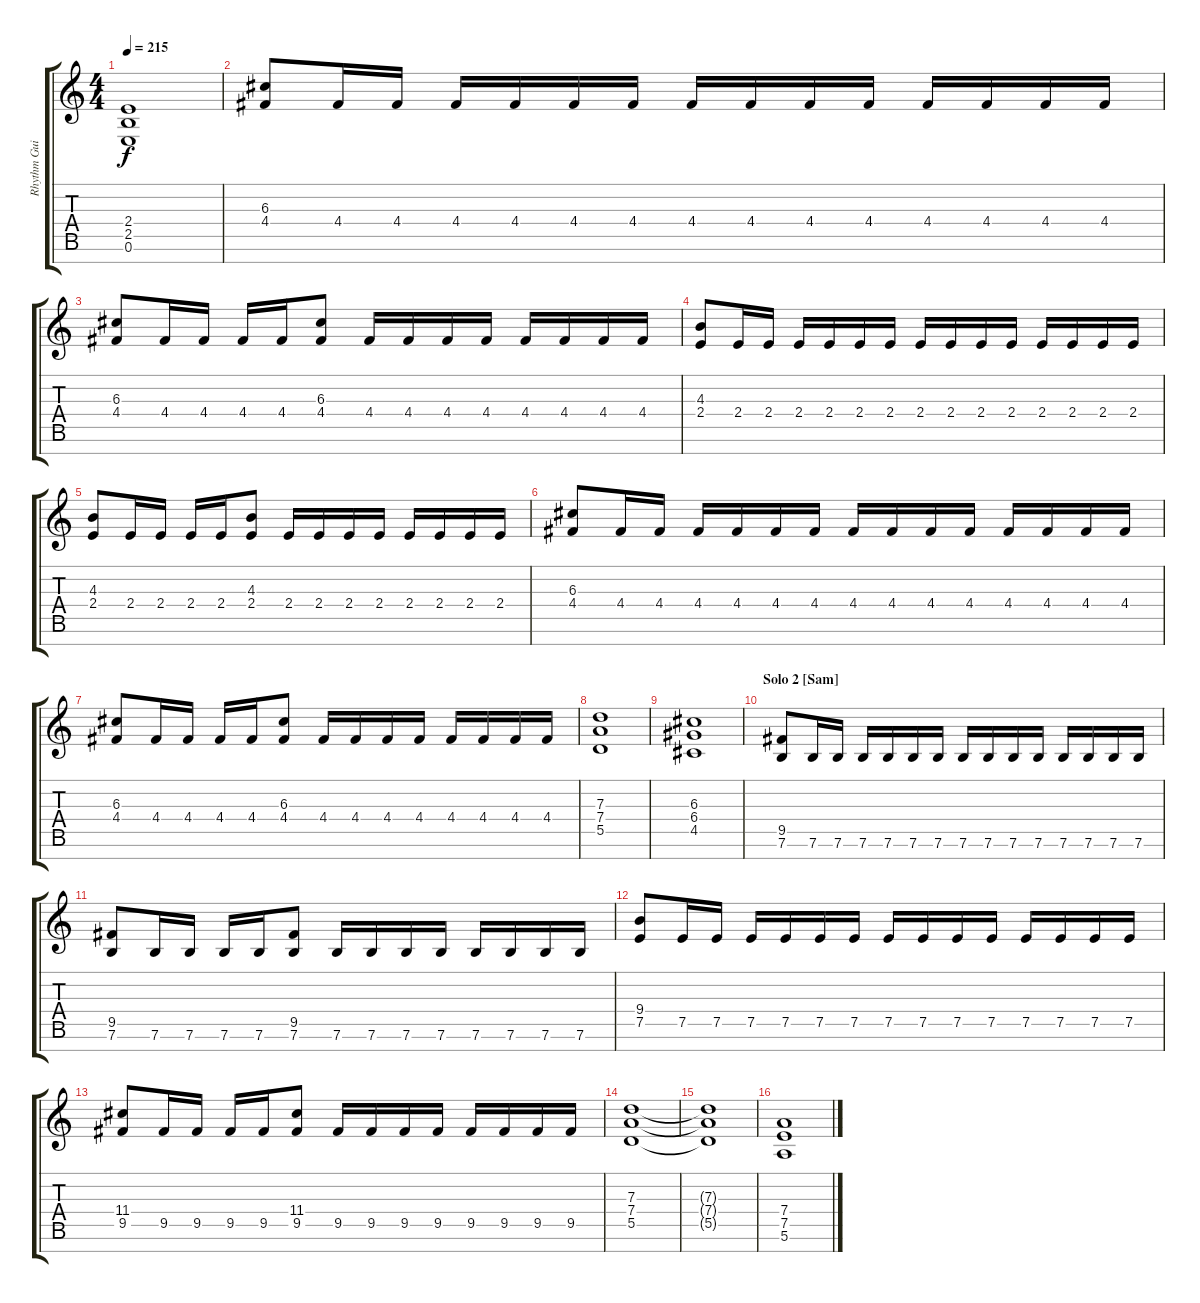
\track ("Rhythm Guitar 1" "Rhythm Gui") {instrument distortionguitar}
\staff {score tabs}
\tuning (E4 B3 G3 D3 A2 E2 B1) {hide}
\ts (4 4)
\tempo 215
\clef g2
\ks c
(2.4 2.5 0.6).1{dy f} |
(6.3 4.4).8 4.4.16 4.4.16 4.4.16 4.4.16 4.4.16 4.4.16 4.4.16 4.4.16 4.4.16 4.4.16 4.4.16 4.4.16 4.4.16 4.4.16 |
(6.3 4.4).8 4.4.16 4.4.16 4.4.16 4.4.16 (6.3 4.4).8 4.4.16 4.4.16 4.4.16 4.4.16 4.4.16 4.4.16 4.4.16 4.4.16 |
(4.3 2.4).8 2.4.16 2.4.16 2.4.16 2.4.16 2.4.16 2.4.16 2.4.16 2.4.16 2.4.16 2.4.16 2.4.16 2.4.16 2.4.16 2.4.16 |
(4.3 2.4).8 2.4.16 2.4.16 2.4.16 2.4.16 (4.3 2.4).8 2.4.16 2.4.16 2.4.16 2.4.16 2.4.16 2.4.16 2.4.16 2.4.16 |
(6.3 4.4).8 4.4.16 4.4.16 4.4.16 4.4.16 4.4.16 4.4.16 4.4.16 4.4.16 4.4.16 4.4.16 4.4.16 4.4.16 4.4.16 4.4.16 |
(6.3 4.4).8 4.4.16 4.4.16 4.4.16 4.4.16 (6.3 4.4).8 4.4.16 4.4.16 4.4.16 4.4.16 4.4.16 4.4.16 4.4.16 4.4.16 |
(7.3 7.4 5.5).1 |
(6.3 6.4 4.5).1 |
\section ("" "Solo 2 [Sam]")
(9.5 7.6).8 7.6.16 7.6.16 7.6.16 7.6.16 7.6.16 7.6.16 7.6.16 7.6.16 7.6.16 7.6.16 7.6.16 7.6.16 7.6.16 7.6.16 |
(9.5 7.6).8 7.6.16 7.6.16 7.6.16 7.6.16 (9.5 7.6).8 7.6.16 7.6.16 7.6.16 7.6.16 7.6.16 7.6.16 7.6.16 7.6.16 |
(9.4 7.5).8 7.5.16 7.5.16 7.5.16 7.5.16 7.5.16 7.5.16 7.5.16 7.5.16 7.5.16 7.5.16 7.5.16 7.5.16 7.5.16 7.5.16 |
(11.4 9.5).8 9.5.16 9.5.16 9.5.16 9.5.16 (11.4 9.5).8 9.5.16 9.5.16 9.5.16 9.5.16 9.5.16 9.5.16 9.5.16 9.5.16 |
(7.3 7.4 5.5).1 |
(7.3{t} 7.4{t} 5.5{t}).1 |
(7.4 7.5 5.6).1
